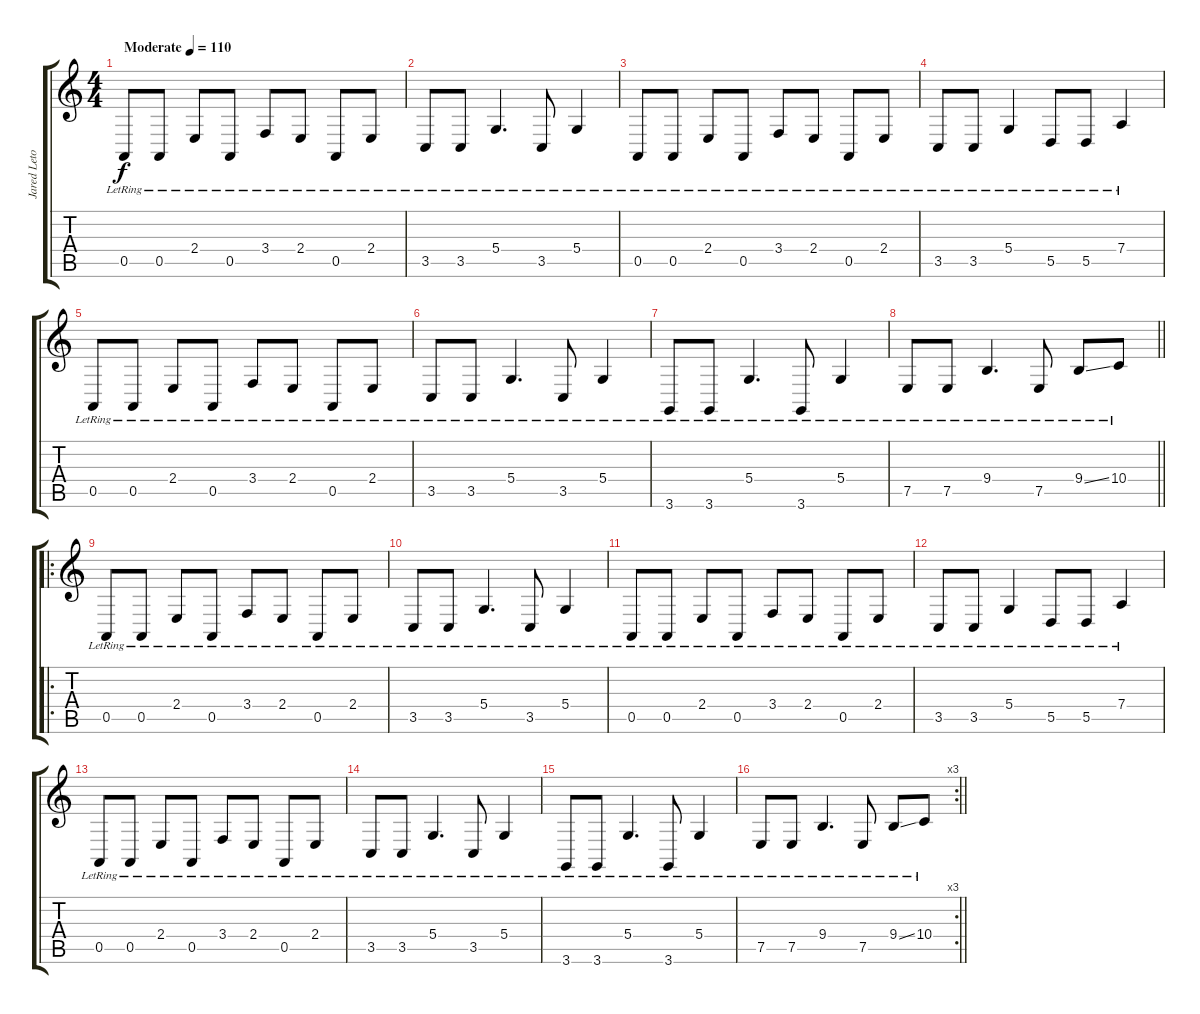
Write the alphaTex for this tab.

\track ("Jared Leto (Guitar)" "Jared Leto") {instrument acousticgrandpiano}
\staff {score tabs}
\tuning (E4 B3 G3 D3 A2 E2) {hide}
\ts (4 4)
\tempo (110 "Moderate")
\clef g2
\ks c
0.5{lr}.8{dy f instrument acousticgrandpiano} 0.5{lr}.8 2.4{lr}.8 0.5{lr}.8 3.4{lr}.8 2.4{lr}.8 0.5{lr}.8 2.4{lr}.8 |
3.5{lr}.8 3.5{lr}.8 5.4{lr}.4{d} 3.5{lr}.8 5.4{lr}.4 |
0.5{lr}.8 0.5{lr}.8 2.4{lr}.8 0.5{lr}.8 3.4{lr}.8 2.4{lr}.8 0.5{lr}.8 2.4{lr}.8 |
3.5{lr}.8 3.5{lr}.8 5.4{lr}.4 5.5{lr}.8 5.5{lr}.8 7.4{lr}.4 |
0.5{lr}.8 0.5{lr}.8 2.4{lr}.8 0.5{lr}.8 3.4{lr}.8 2.4{lr}.8 0.5{lr}.8 2.4{lr}.8 |
3.5{lr}.8 3.5{lr}.8 5.4{lr}.4{d} 3.5{lr}.8 5.4{lr}.4 |
3.6{lr}.8 3.6{lr}.8 5.4{lr}.4{d} 3.6{lr}.8 5.4{lr}.4 |
\barLineRight lightlight
7.5{lr}.8 7.5{lr}.8 9.4{lr}.4{d} 7.5{lr}.8 9.4{ss lr}.8 10.4{lr}.8 |
\ro
0.5{lr}.8 0.5{lr}.8 2.4{lr}.8 0.5{lr}.8 3.4{lr}.8 2.4{lr}.8 0.5{lr}.8 2.4{lr}.8 |
3.5{lr}.8 3.5{lr}.8 5.4{lr}.4{d} 3.5{lr}.8 5.4{lr}.4 |
0.5{lr}.8 0.5{lr}.8 2.4{lr}.8 0.5{lr}.8 3.4{lr}.8 2.4{lr}.8 0.5{lr}.8 2.4{lr}.8 |
3.5{lr}.8 3.5{lr}.8 5.4{lr}.4 5.5{lr}.8 5.5{lr}.8 7.4{lr}.4 |
0.5{lr}.8 0.5{lr}.8 2.4{lr}.8 0.5{lr}.8 3.4{lr}.8 2.4{lr}.8 0.5{lr}.8 2.4{lr}.8 |
3.5{lr}.8 3.5{lr}.8 5.4{lr}.4{d} 3.5{lr}.8 5.4{lr}.4 |
3.6{lr}.8 3.6{lr}.8 5.4{lr}.4{d} 3.6{lr}.8 5.4{lr}.4 |
\rc 3
\barLineRight lightlight
7.5{lr}.8 7.5{lr}.8 9.4{lr}.4{d} 7.5{lr}.8 9.4{ss lr}.8 10.4{lr}.8
